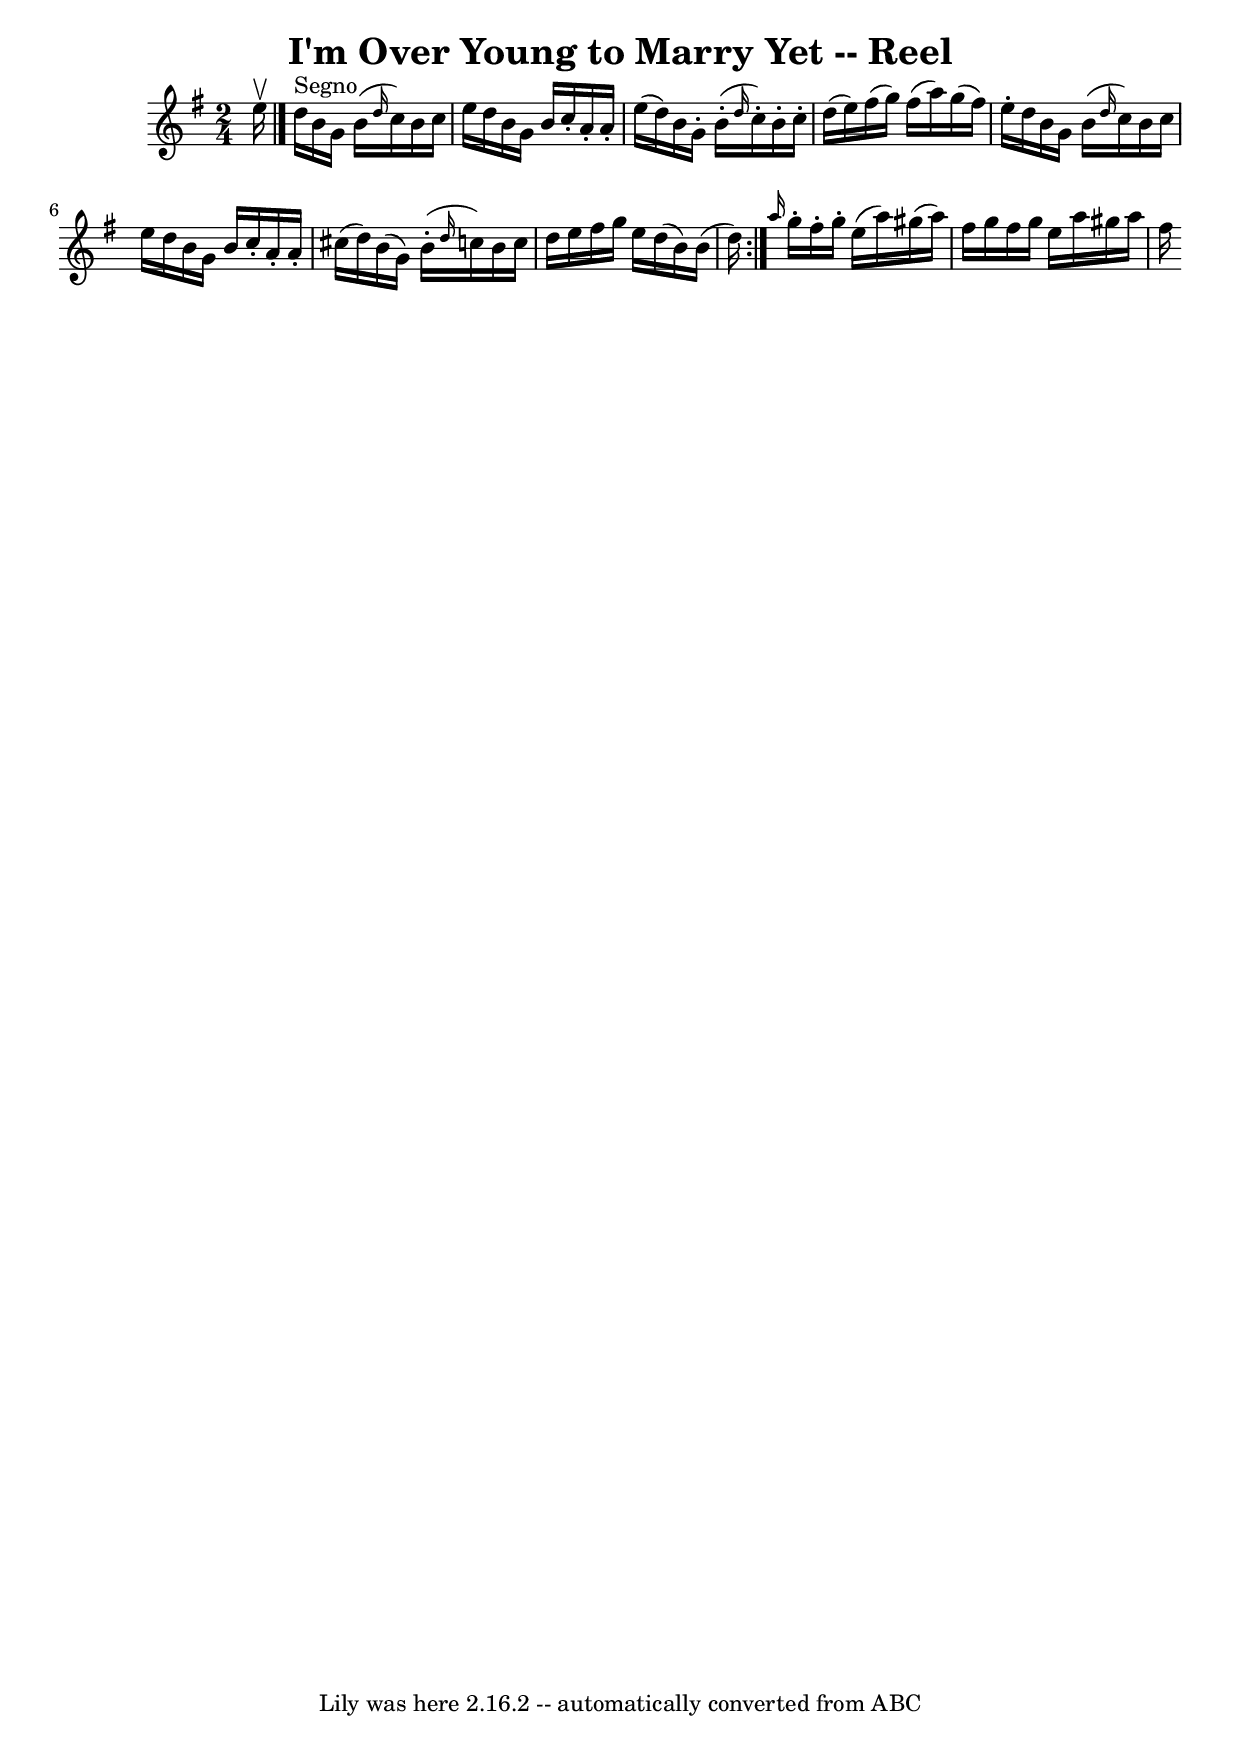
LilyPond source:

\version "2.7.40"
\include "Mammoth.ily"
\header {
	%% book = "Ryan's Mammoth Collection"
	crossRefNumber = "1"
	footnotes = ""
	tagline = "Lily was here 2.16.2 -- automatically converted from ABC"
	title = "I'm Over Young to Marry Yet -- Reel"
}
voicedefault =  {


\repeat volta 2 {
\time 2/4 
\key g \major e''16^\upbow \bar "|." d''16^"Segno" b'16    
g'16 b'16 (\grace { d''16  } c''16) b'16 c''16 e''16  
|
 d''16 b'16 g'16 b'16 c''16 -. a'16 -. a'16 -.   
e''16 (|
 d''16) b'16 g'16 -. b'16 (-.       \grace {    
d''16  } c''16 -.) b'16 -. c''16 -. d''16 (|
 e''16)   
fis''16 (g''16) fis''16 (a''16) g''16 (fis''16) e''16 
-. |
 d''16 b'16 g'16 b'16 (\grace { d''16  } c''16  
-) b'16 c''16 e''16  |
 d''16 b'16 g'16 b'16 c''16 
-. a'16 -. a'16 -. cis''16 (|
 d''16) b'16 (g'16)     
b'16 (-. \grace { d''16  } c''16) b'16 c''16 d''16  |
   
e''16 fis''16 g''16 e''16 d''16 (b'16) b'16 (d''16) } 
    \grace { a''16  } g''16 -. fis''16 -. g''16 -. e''16 (a''16  
-) gis''16 (a''16) fis''16 (|
 g''16 fis''16 g''16 
 e''16 a''16 gis''16 a''16 fis''16  |
         
}

\score{
    <<

	\context Staff="default"
	{
	    \voicedefault 
	}

    >>
	\layout {
	}
	\midi {}
}
